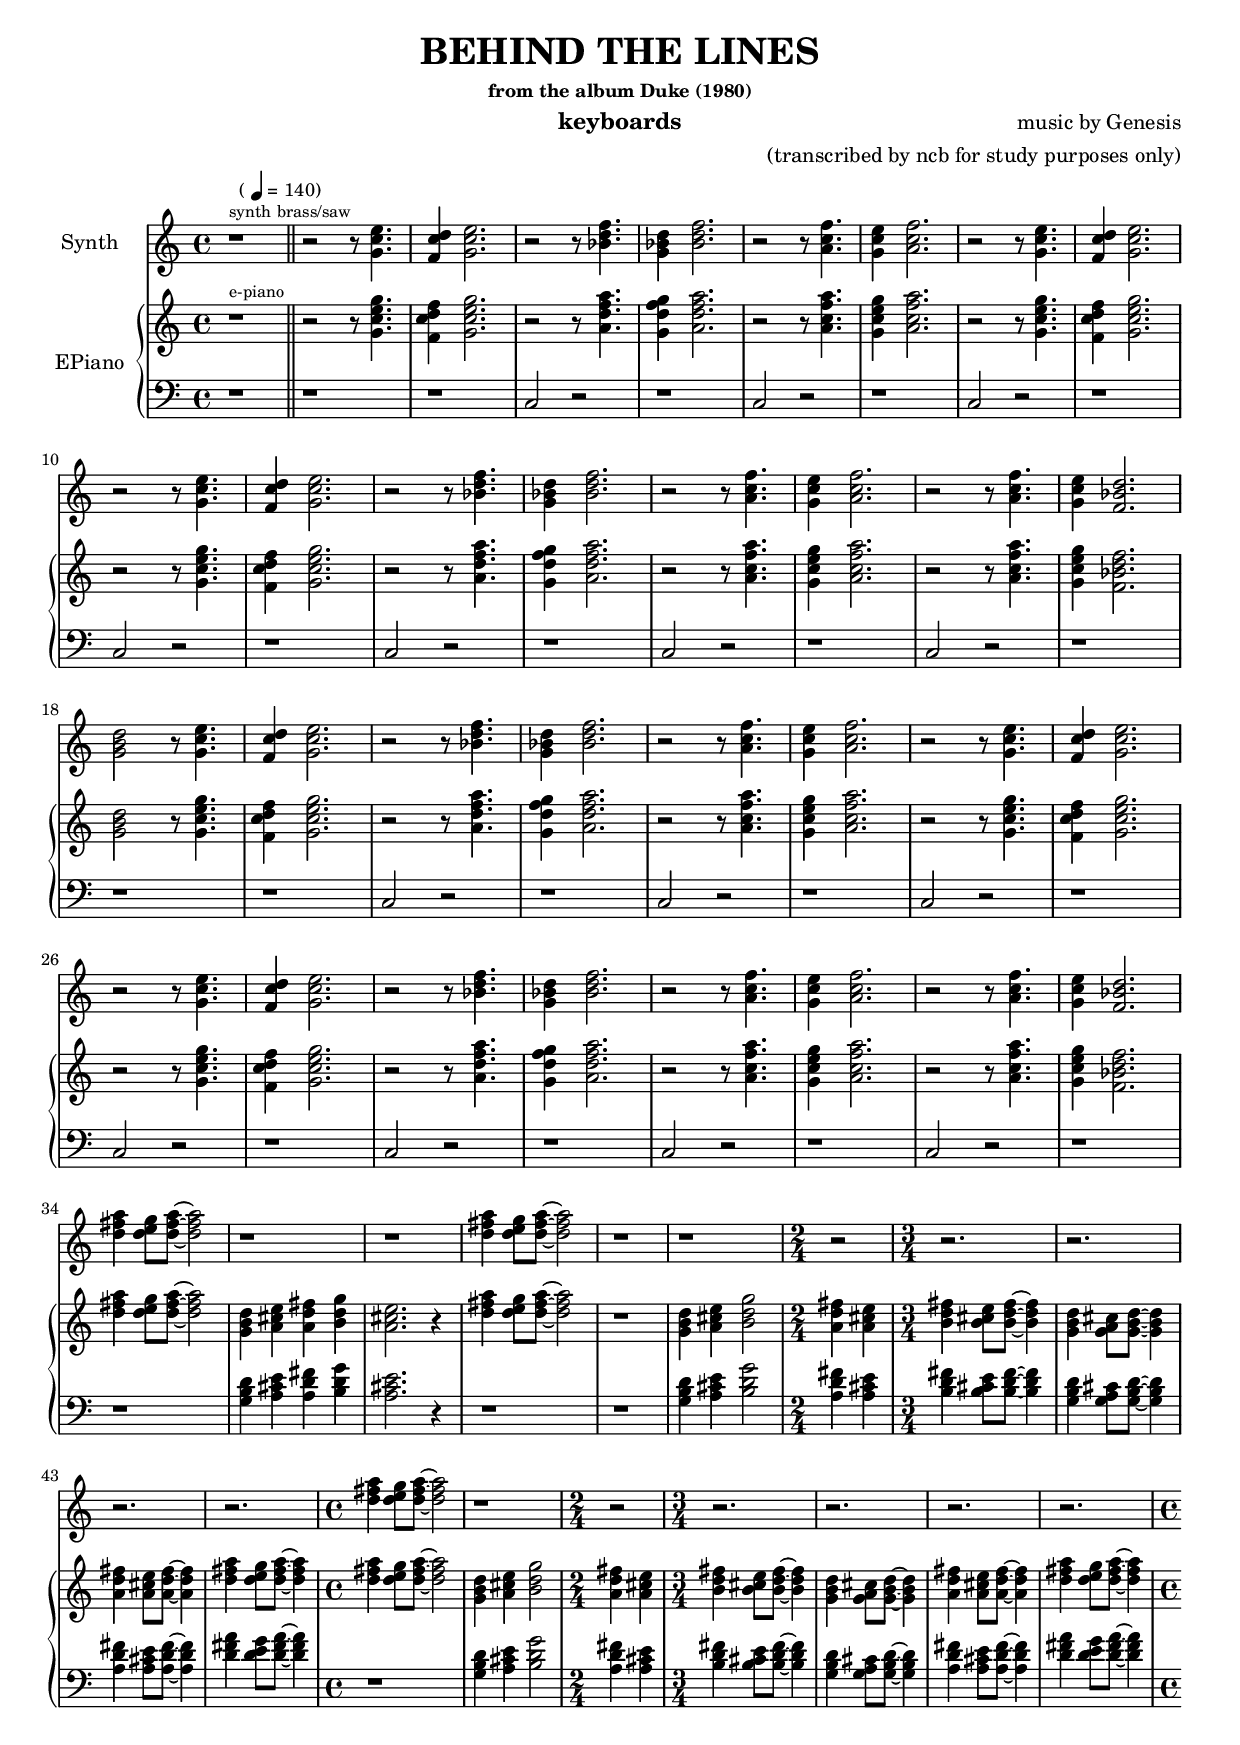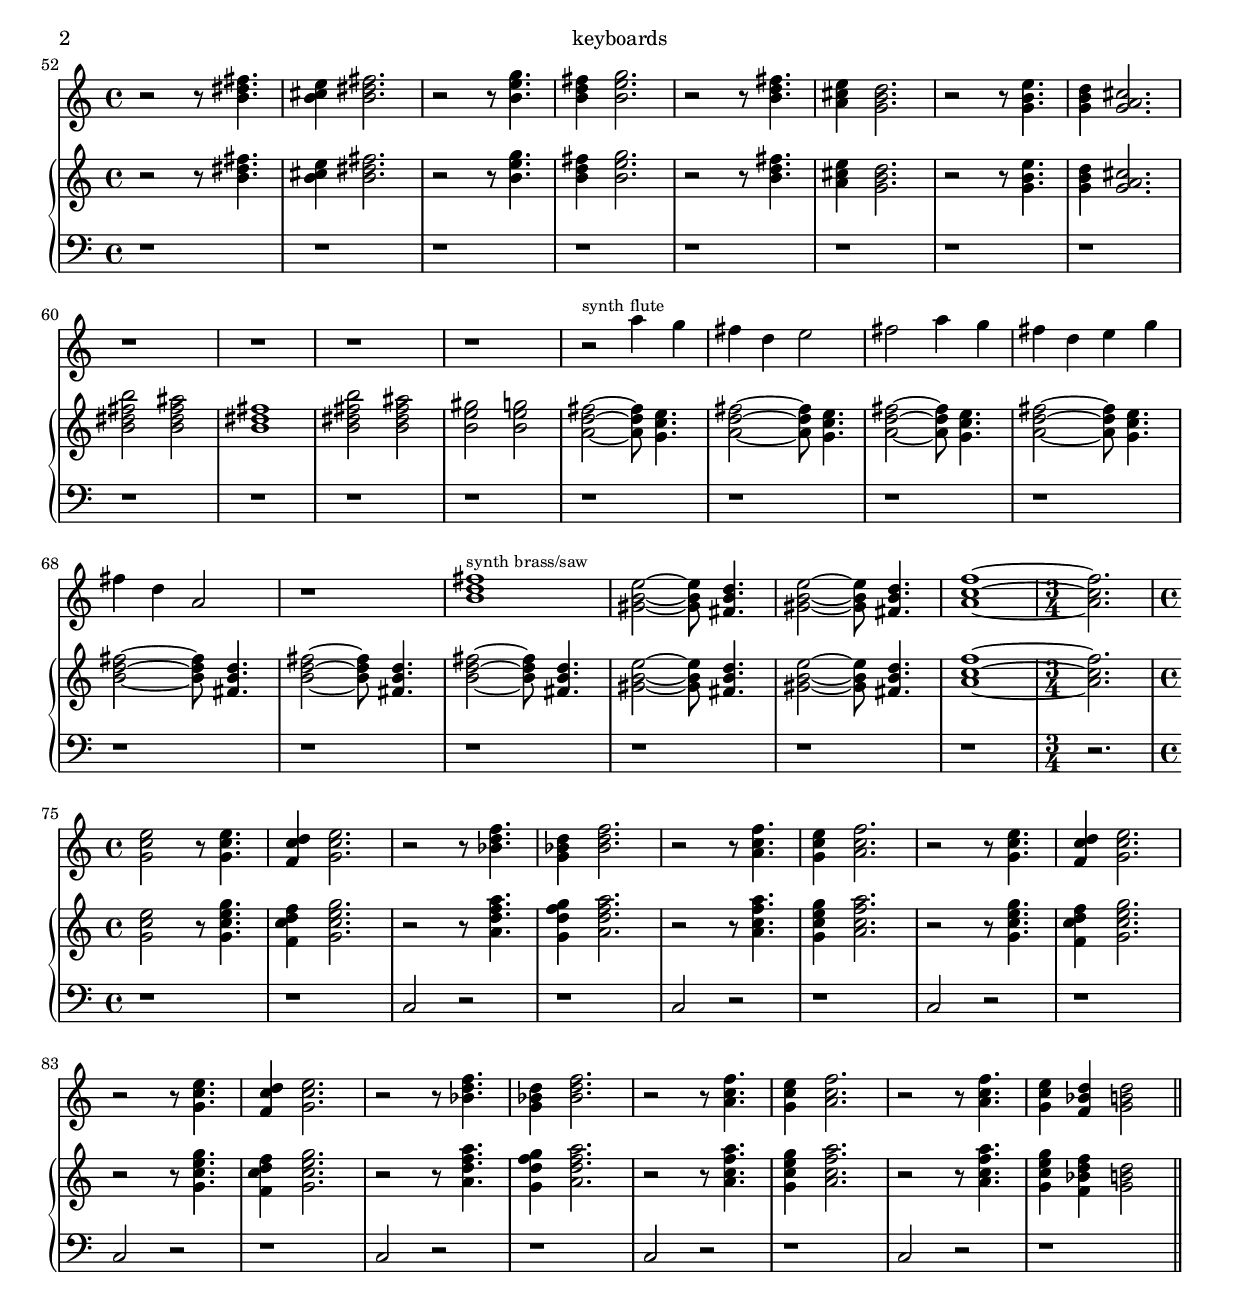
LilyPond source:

\version "2.12.3"
#(ly:set-option 'delete-intermediate-files #t)


% -----------------------------------------------------------------------------------------------------------------------
% -----------------------------------------------------------------------------------------------------------------------
%                                                      INTRO
% -----------------------------------------------------------------------------------------------------------------------
% -----------------------------------------------------------------------------------------------------------------------
synthIntroA = \relative c'' {
    r2								r8	<g c e>4.
	<f c' d>4			<g c e>2.

    r2								r8	<bes d f>4.
	<g bes d>4			<bes d f>2.
	
    r2								r8	<a c f>4.
	<g c e>4			<a c f>2.

    r2								r8	<g c e>4.
	<f c' d>4			<g c e>2.
}
pianoUpperIntroA = \relative c'' {
    r2								r8	<g c e g>4.
	<f c' d f>4			<g c e g>2.

    r2								r8	<a d f a>4.
	<g d' f g>4			<a d f a>2.
	
    r2								r8	<a c f a>4.
	<g c e g>4			<a c f a>2.

    r2								r8	<g c e g>4.
	<f c' d f>4			<g c e g>2.
}
pianoLowerIntroA = \relative c {
    r1	r1			c2 r2	r1			c2 r2	r1			c2 r2	r1
}

synthIntroB = \relative c'' {
    r2								r8	<g c e>4.
	<f c' d>4			<g c e>2.

    r2								r8	<bes d f>4.
	<g bes d>4			<bes d f>2.
	
    r2								r8	<a c f>4.
	<g c e>4			<a c f>2.

    r2								r8	<a c f>4.
	<g c e>4			<f bes d>2.
}
pianoUpperIntroB = \relative c'' {
    r2								r8	<g c e g>4.
	<f c' d f>4			<g c e g>2.

    r2								r8	<a d f a>4.
	<g d' f g>4			<a d f a>2.
	
    r2								r8	<a c f a>4.
	<g c e g>4			<a c f a>2.

    r2								r8	<a c f a>4.
	<g c e g>4			<f bes d f>2.
}
pianoLowerIntroB = \relative c {
    c2 r2	r1			c2 r2	r1			c2 r2	r1			c2 r2	r1
}

synthIntroC = \relative c'' {
    <g b d>2						r8	<g c e>4.
	<f c' d>4			<g c e>2.

    r2								r8	<bes d f>4.
	<g bes d>4			<bes d f>2.
	
    r2								r8	<a c f>4.
	<g c e>4			<a c f>2.

    r2								r8	<g c e>4.
	<f c' d>4			<g c e>2.
}
pianoUpperIntroC = \relative c'' {
    <g b d>2						r8	<g c e g>4.
	<f c' d f>4			<g c e g>2.

    r2								r8	<a d f a>4.
	<g d' f g>4			<a d f a>2.
	
    r2								r8	<a c f a>4.
	<g c e g>4			<a c f a>2.

    r2								r8	<g c e g>4.
	<f c' d f>4			<g c e g>2.
}

synthIntroBridgeA = \relative c'' {
    <d fis a>4		<d e g>8	<d fis a>8~	<d fis a>2
	r1
	r1

	<d fis a>4		<d e g>8	<d fis a>8~	<d fis a>2
	r1
	r1
	\time 2/4
	r2

	\time 3/4
	r2. r2. r2. r2.

	\time 4/4
	<d fis a>4		<d e g>8	<d fis a>8~	<d fis a>2

	r1
	\time 2/4
	r2

	\time 3/4
	r2. r2. r2. r2.
}
pianoUpperIntroBridgeA = \relative c'' {
    <d fis a>4		<d e g>8	<d fis a>8~	<d fis a>2
	<g, b d>4	<a cis e>4	<a d fis>4	<b d g>4
	<a cis e>2. r4

	<d fis a>4		<d e g>8	<d fis a>8~	<d fis a>2
	r1
	<g, b d>4	<a cis e>4		<b d g>2
	\time 2/4
	<a d fis>4	<a cis e>4

	\time 3/4
	<b d fis>4		<b cis e>8	<b d fis>8~	<b d fis>4
	<g b d>4		<g a cis>8	<g b d>8~	<g b d>4
	<a d fis>4		<a cis e>8	<a d fis>8~	<a d fis>4
	<d fis a>4		<d e g>8	<d fis a>8~	<d fis a>4

	\time 4/4
	<d fis a>4		<d e g>8	<d fis a>8~	<d fis a>2

	<g, b d>4	<a cis e>4		<b d g>2
	\time 2/4
	<a d fis>4	<a cis e>4

	\time 3/4
	<b d fis>4		<b cis e>8	<b d fis>8~	<b d fis>4
	<g b d>4		<g a cis>8	<g b d>8~	<g b d>4
	<a d fis>4		<a cis e>8	<a d fis>8~	<a d fis>4
	<d fis a>4		<d e g>8	<d fis a>8~	<d fis a>4
}
pianoLowerIntroBridgeA = \relative c'' {
    r1
	<g, b d>4	<a cis e>4	<a d fis>4	<b d g>4
	<a cis e>2. r4

	r1
	r1
	<g b d>4	<a cis e>4		<b d g>2
	\time 2/4
	<a d fis>4	<a cis e>4

	\time 3/4
	<b d fis>4		<b cis e>8	<b d fis>8~	<b d fis>4
	<g b d>4		<g a cis>8	<g b d>8~	<g b d>4
	<a d fis>4		<a cis e>8	<a d fis>8~	<a d fis>4
	<d fis a>4		<d e g>8	<d fis a>8~	<d fis a>4

	\time 4/4
	r1

	<g, b d>4	<a cis e>4		<b d g>2
	\time 2/4
	<a d fis>4	<a cis e>4

	\time 3/4
	<b d fis>4		<b cis e>8	<b d fis>8~	<b d fis>4
	<g b d>4		<g a cis>8	<g b d>8~	<g b d>4
	<a d fis>4		<a cis e>8	<a d fis>8~	<a d fis>4
	<d fis a>4		<d e g>8	<d fis a>8~	<d fis a>4
}

synthIntroBridgeB = \relative c'' {
    \time 4/4
    r2								r8	<b dis fis>4.
	<b cis e>4			<b dis fis>2.

    r2								r8	<b e g>4.
	<b d fis>4			<b e g>2.

	r2								r8	<b d fis>4.
	<a cis e>4			<g b d>2.

    r2								r8	<g b e>4.
	<g b d>4			<g a cis>2.
}
pianoUpperIntroBridgeB = \relative c'' {
    \time 4/4
    r2								r8	<b dis fis>4.
	<b cis e>4			<b dis fis>2.

    r2								r8	<b e g>4.
	<b d fis>4			<b e g>2.

	r2								r8	<b d fis>4.
	<a cis e>4			<g b d>2.

    r2								r8	<g b e>4.
	<g b d>4			<g a cis>2.
}
pianoLowerIntroBridgeB = \relative c'' {
    \time 4/4
    r1 r1 r1 r1 r1 r1 r1 r1
}

synthIntroBridgeC = \relative c'' {
    r1 r1 r1 r1
}
pianoUpperIntroBridgeC = \relative c'' {
    <b dis fis b>2		<b dis fis ais>2
	<b dis fis>1

    <b dis fis b>2		<b dis fis ais>2
    <b e gis>2			<b e g>2
}
pianoLowerIntroBridgeC = \relative c'' {
    r1 r1 r1 r1
}

synthIntroBridgeD = \relative c'' {
    r2 ^\markup { \tiny {synth flute} } a'4 g 									
	fis d e2
	fis2 a4 g
	fis d e g

	fis d a2 r1
	<b d fis>1		^\markup { \tiny {synth brass/saw} }

	<gis b e>2~ <gis b e>8		<fis b d>4.
	<gis b e>2~ <gis b e>8		<fis b d>4.

	<a c f>1~ \time 3/4 <a c f>2. \time 4/4
}
pianoUpperIntroBridgeD = \relative c'' {
    <a d fis>2~ <a d fis>8		<g c e>4.
	<a d fis>2~ <a d fis>8		<g c e>4.
	<a d fis>2~ <a d fis>8		<g c e>4.
	<a d fis>2~ <a d fis>8		<g c e>4.

	<b d fis>2~ <b d fis>8		<fis b d>4.
	<b d fis>2~ <b d fis>8		<fis b d>4.
	<b d fis>2~ <b d fis>8		<fis b d>4.

	<gis b e>2~ <gis b e>8		<fis b d>4.
	<gis b e>2~ <gis b e>8		<fis b d>4.

	<a c f>1~ \time 3/4 <a c f>2. \time 4/4
}
pianoLowerIntroBridgeD = \relative c'' {
    r1 r1 r1 r1 r1 r1 r1 r1 r1 r1 \time 3/4 r2. \time 4/4
}

synthIntroBridgeE = \relative c'' {
    <g c e>2						r8	<g c e>4.
	<f c' d>4			<g c e>2.

    r2								r8	<bes d f>4.
	<g bes d>4			<bes d f>2.
	
    r2								r8	<a c f>4.
	<g c e>4			<a c f>2.

    r2								r8	<g c e>4.
	<f c' d>4			<g c e>2.
}
pianoUpperIntroBridgeE = \relative c'' {
    <g c e>2						r8	<g c e g>4.
	<f c' d f>4			<g c e g>2.

    r2								r8	<a d f a>4.
	<g d' f g>4			<a d f a>2.
	
    r2								r8	<a c f a>4.
	<g c e g>4			<a c f a>2.

    r2								r8	<g c e g>4.
	<f c' d f>4			<g c e g>2.
}
pianoLowerIntroBridgeE = \relative c'' {
    c2 r2	r1			c2 r2	r1			c2 r2	r1			c2 r2	r1
}

synthIntroBridgeF = \relative c'' {
    r2								r8	<g c e>4.
	<f c' d>4			<g c e>2.

    r2								r8	<bes d f>4.
	<g bes d>4			<bes d f>2.
	
    r2								r8	<a c f>4.
	<g c e>4			<a c f>2.

    r2								r8	<a c f>4.
	<g c e>4			<f bes d>4		<g b d>2
}
pianoUpperIntroBridgeF = \relative c'' {
    r2								r8	<g c e g>4.
	<f c' d f>4			<g c e g>2.

    r2								r8	<a d f a>4.
	<g d' f g>4			<a d f a>2.
	
    r2								r8	<a c f a>4.
	<g c e g>4			<a c f a>2.

    r2								r8	<a c f a>4.
	<g c e g>4			<f bes d f>4	<g b d>2
}
pianoLowerIntroBridgeF = \relative c'' {
    c2 r2	r1			c2 r2	r1			c2 r2	r1			c2 r2	r1
}
% -----------------------------------------------------------------------------------------------------------------------
% -----------------------------------------------------------------------------------------------------------------------
%                                                      TEMA
% -----------------------------------------------------------------------------------------------------------------------
% -----------------------------------------------------------------------------------------------------------------------

% -----------------------------------------------------------------------------------------------------------------------
% -----------------------------------------------------------------------------------------------------------------------
%                                                      TEMA A
% -----------------------------------------------------------------------------------------------------------------------
% -----------------------------------------------------------------------------------------------------------------------

% -----------------------------------------------------------------------------------------------------------------------
% -----------------------------------------------------------------------------------------------------------------------
%                                                      TEMA B
% -----------------------------------------------------------------------------------------------------------------------
% -----------------------------------------------------------------------------------------------------------------------

% -----------------------------------------------------------------------------------------------------------------------
% -----------------------------------------------------------------------------------------------------------------------
%                                                      TEMA C
% -----------------------------------------------------------------------------------------------------------------------
% -----------------------------------------------------------------------------------------------------------------------

% -----------------------------------------------------------------------------------------------------------------------
% -----------------------------------------------------------------------------------------------------------------------
%                                                      SOLO
% -----------------------------------------------------------------------------------------------------------------------
% -----------------------------------------------------------------------------------------------------------------------

% -----------------------------------------------------------------------------------------------------------------------
% -----------------------------------------------------------------------------------------------------------------------
%                                                      CODA
% -----------------------------------------------------------------------------------------------------------------------
% -----------------------------------------------------------------------------------------------------------------------

% -----------------------------------------------------------------------------------------------------------------------
% -----------------------------------------------------------------------------------------------------------------------
%                                                      FINALE
% -----------------------------------------------------------------------------------------------------------------------
% -----------------------------------------------------------------------------------------------------------------------
organFinale = \relative c' {


  <fis b dis>1 \fermata
}
% -----------------------------------------------------------------------------------------------------------------------
% -----------------------------------------------------------------------------------------------------------------------
%                                                      BUILD ALL
% -----------------------------------------------------------------------------------------------------------------------
% -----------------------------------------------------------------------------------------------------------------------

synthPart = {
    \clef violin

    \time 4/4 r1 ^\markup { \tiny {synth brass/saw} }
    \bar "||"

	% INTRO
	\synthIntroA \synthIntroB \synthIntroC \synthIntroB
	\synthIntroBridgeA \synthIntroBridgeB
	\synthIntroBridgeC \synthIntroBridgeD
	\synthIntroBridgeE \synthIntroBridgeF
	\bar "||"
	\break
}

pianoUpperPart = {
    \clef violin

    \time 4/4 r1 ^\markup { \tiny {e-piano} }
    \bar "||"

    % INTRO
	\pianoUpperIntroA \break \pianoUpperIntroB \break \pianoUpperIntroC \break \pianoUpperIntroB \break
	\pianoUpperIntroBridgeA \break \pianoUpperIntroBridgeB \break
    \pianoUpperIntroBridgeC \pianoUpperIntroBridgeD \break
	\pianoUpperIntroBridgeE \pianoUpperIntroBridgeF
	\bar "||"
	\break


    \bar "|."
}

pianoLowerPart = {
    \clef bass

    \time 4/4 r1
    \bar "||"

    % INTRO
	\pianoLowerIntroA \pianoLowerIntroB \pianoLowerIntroA \pianoLowerIntroB
	\pianoLowerIntroBridgeA \pianoLowerIntroBridgeB
	\pianoLowerIntroBridgeC \pianoLowerIntroBridgeD
	\pianoLowerIntroA \pianoLowerIntroB
	\bar "||"
	\break
}


#(set-global-staff-size 18)


\book {

    \header {
        title       = \markup {\larger "BEHIND THE LINES"}
        subtitle    = ""
        subsubtitle = "from the album Duke (1980)"
        instrument  = "keyboards"
        composer    = "music by Genesis"
        arranger    = "(transcribed by ncb for study purposes only)"
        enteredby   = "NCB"
        piece       = \markup { \bold "                             " \smaller { (\note #"4"#1 = 140) } }
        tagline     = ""
    }


    \score {
    <<
        \new Staff = "Synth" \with { midiInstrument = #"lead 2 (sawtooth)" } %% synthstrings 1" }
        <<
            \set Staff.instrumentName = \markup { "Synth" }
            \synthPart
        >>
        \new PianoStaff = "EPiano" \with { midiInstrument = #"electric grand" }
        <<
            \set PianoStaff.instrumentName = \markup { "EPiano" }
            \new Staff = upper \pianoUpperPart
			\new Staff = upper \pianoLowerPart
        >>
    >>
    \layout { \context { \override VerticalAlignment #'forced-distance = #8 } }
    \midi { \context { \Score tempoWholesPerMinute = #(ly:make-moment 140 4) } }
    }

}